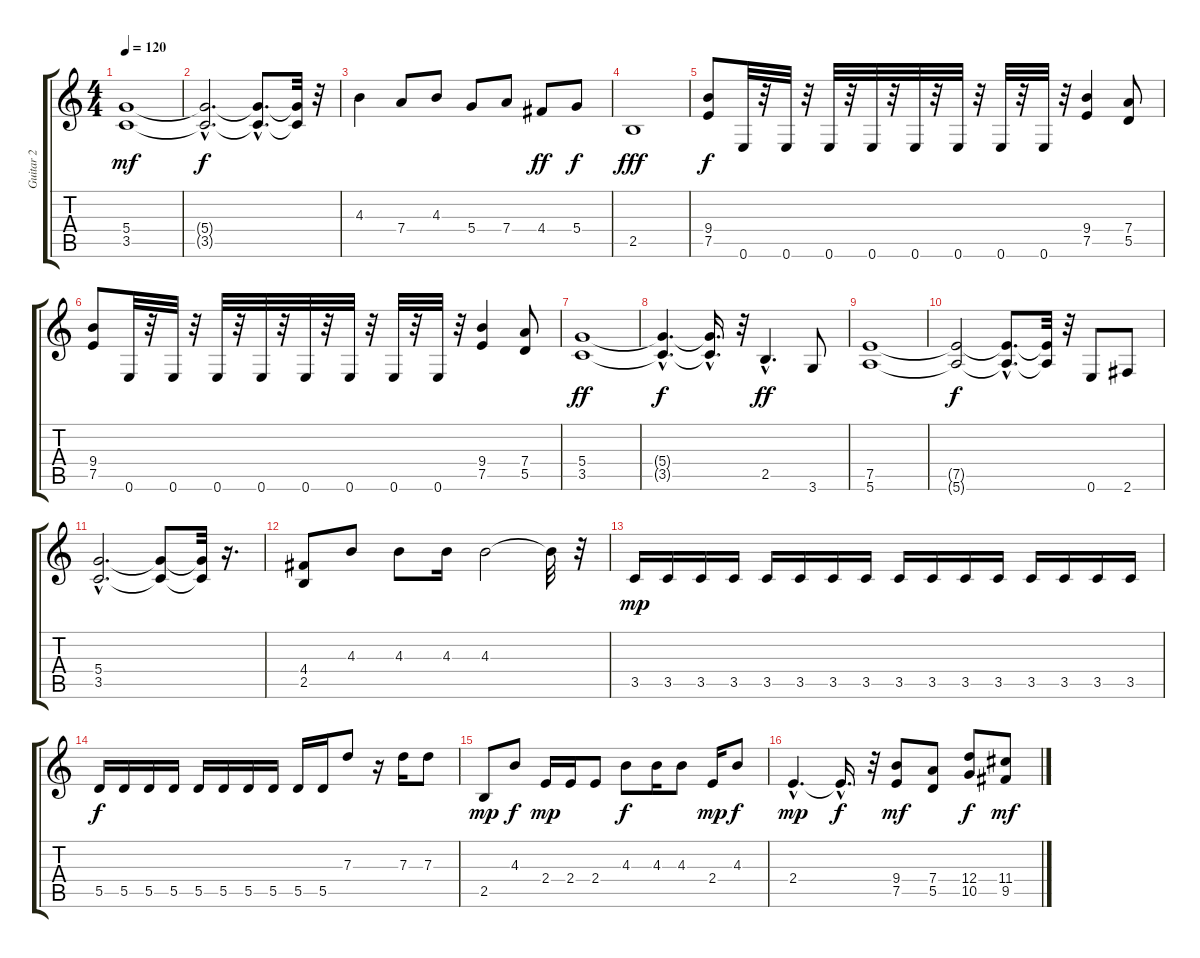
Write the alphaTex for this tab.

\track ("Guitar 2 " "Guitar 2 ") {instrument distortionguitar}
\staff {score tabs}
\tuning (E4 B3 G3 D3 A2 E2) {hide}
\ts (4 4)
\tempo 120
\clef g2
\ks c
(5.4 3.5).1{dy mf} |
(5.4{hac t} 3.5{hac t}).2{d dy f} (5.4{hac t} 3.5{hac t}).8{d} (5.4{t} 3.5{t}).32 r.32 |
4.3.4 7.4.8 4.3.8 5.4.8 7.4.8 4.4.8{dy ff} 5.4.8{dy f} |
2.5.1{dy fff} |
(9.4 7.5).8{dy f} 0.6.32 r.32 0.6.32 r.32 0.6.32 r.32 0.6.32 r.32 0.6.32 r.32 0.6.32 r.32 0.6.32 r.32 0.6.32 r.32 (9.4 7.5).4 (7.4 5.5).8 |
(9.4 7.5).8 0.6.32 r.32 0.6.32 r.32 0.6.32 r.32 0.6.32 r.32 0.6.32 r.32 0.6.32 r.32 0.6.32 r.32 0.6.32 r.32 (9.4 7.5).4 (7.4 5.5).8 |
(5.4 3.5).1{dy ff} |
(5.4{hac t} 3.5{hac t}).4{d dy f} (5.4{hac t} 3.5{hac t}).16{d} r.32 2.5{hac}.4{d dy ff} 3.6.8 |
(7.5 5.6).1 |
(7.5{t} 5.6{t}).2{dy f} (7.5{hac t} 5.6{hac t}).8{d} (7.5{t} 5.6{t}).32 r.32 0.6.8 2.6.8 |
(5.4{hac} 3.5{hac}).2{d} (5.4{t} 3.5{t}).8 (5.4{t} 3.5{t}).32 r.16{d} |
(4.4 2.5).8 4.3.8 4.3.8 4.3.16 4.3.2 4.3{t}.32 r.32 |
3.5.16{dy mp} 3.5.16 3.5.16 3.5.16 3.5.16 3.5.16 3.5.16 3.5.16 3.5.16 3.5.16 3.5.16 3.5.16 3.5.16 3.5.16 3.5.16 3.5.16 |
5.5.16{dy f} 5.5.16 5.5.16 5.5.16 5.5.16 5.5.16 5.5.16 5.5.16 5.5.16 5.5.16 7.3.8 r.16 7.3.16 7.3.8 |
2.5.8{dy mp} 4.3.8{dy f} 2.4.16{dy mp} 2.4.16 2.4.8 4.3.8{dy f} 4.3.16 4.3.8 2.4.16{dy mp} 4.3.8{dy f} |
2.4{hac}.4{d dy mp} 2.4{hac t}.16{d dy f} r.32 (9.4 7.5).8{dy mf} (7.4 5.5).8 (12.4 10.5).8{dy f} (11.4 9.5).8{dy mf}
